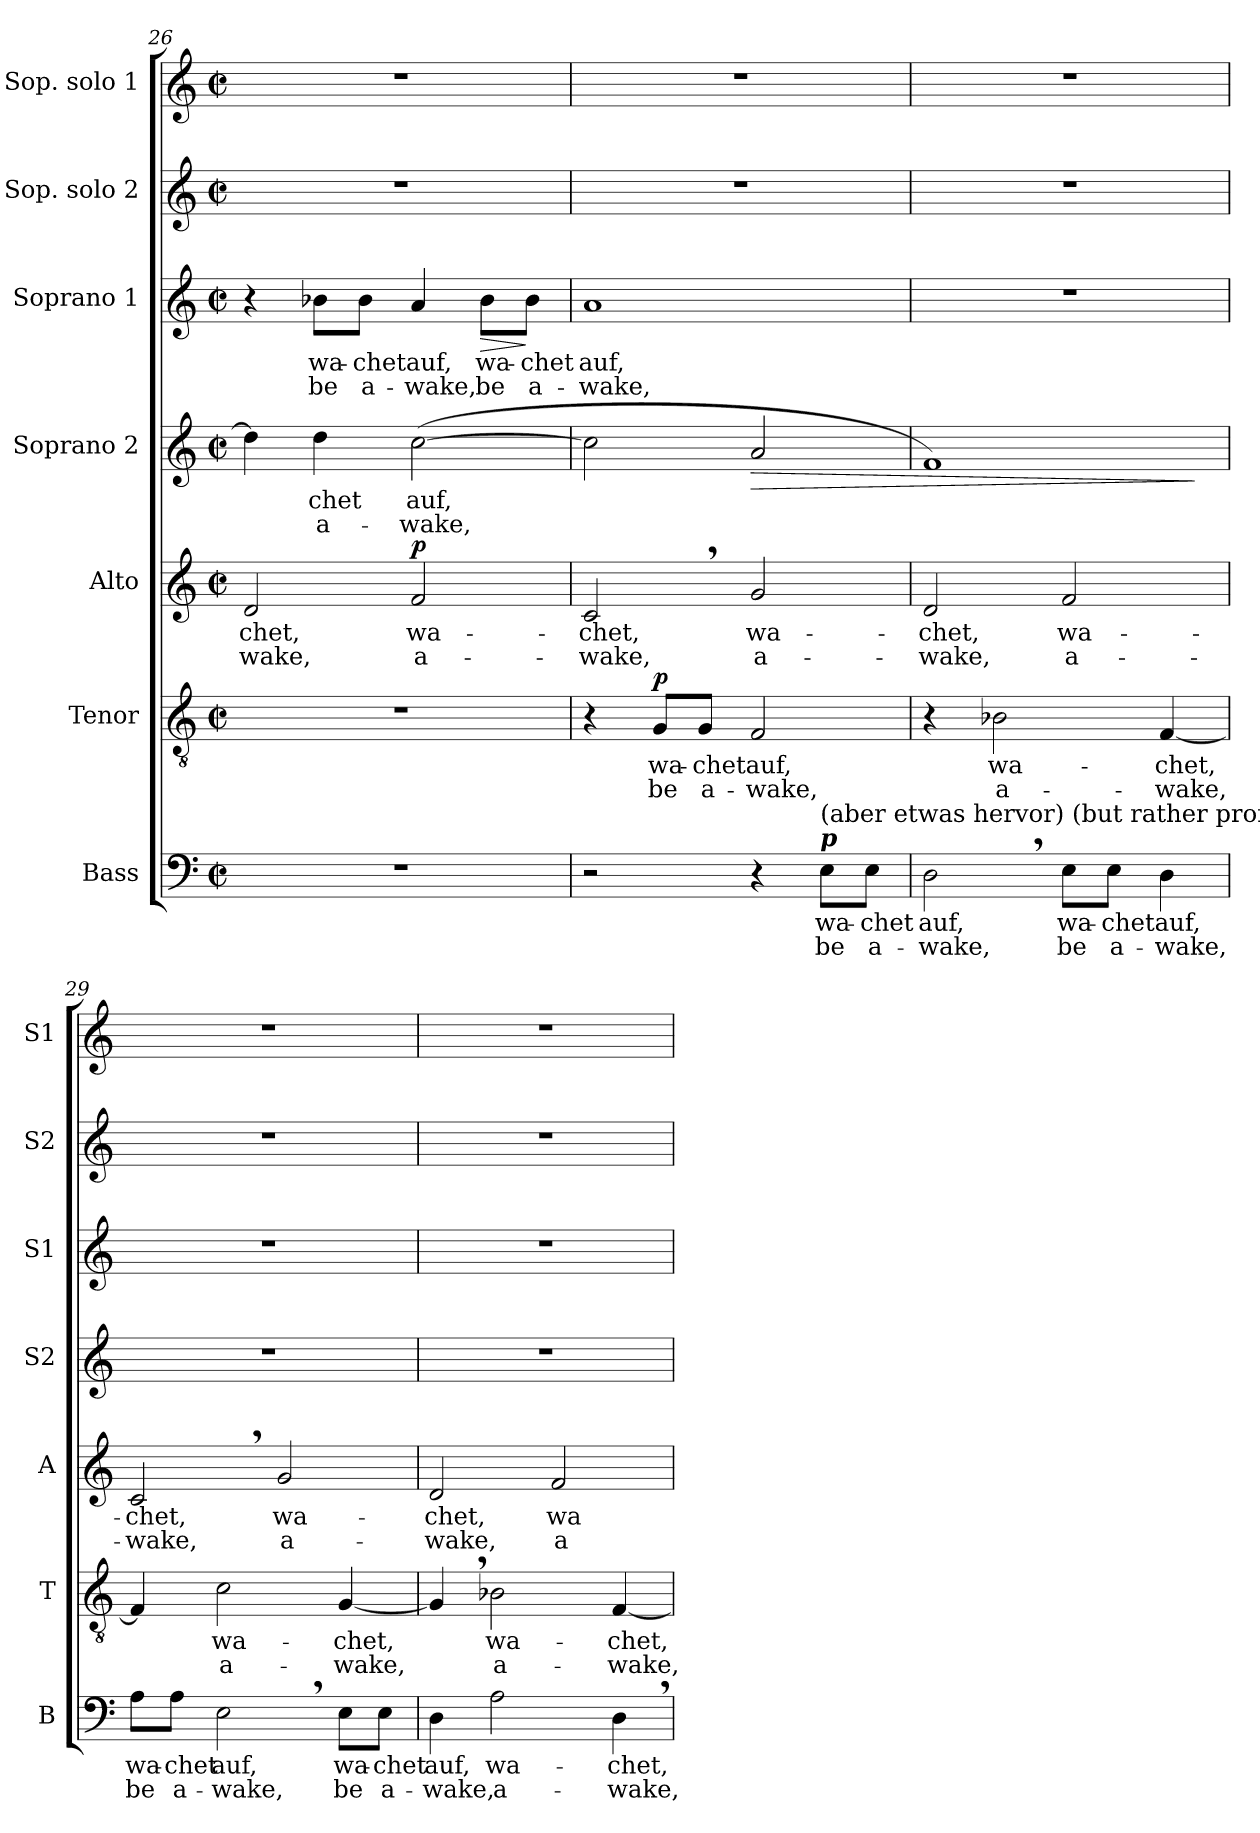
**kern	**text	**text	**kern	**text	**text	**dynam	**kern	**text	**text	**dynam	**kern	**text	**text	**dynam	**kern	**text	**text	**dynam	**kern	**kern
*part7	*part7	*part7	*part6	*part6	*part6	*part6	*part5	*part5	*part5	*part5	*part4	*part4	*part4	*part4	*part3	*part3	*part3	*part3	*part2	*part1
*staff7	*staff7	*staff7	*staff6	*staff6	*staff6	*staff6	*staff5	*staff5	*staff5	*staff5	*staff4	*staff4	*staff4	*staff4	*staff3	*staff3	*staff3	*staff3	*staff2	*staff1
*I"Bass	*	*	*I"Tenor	*	*	*	*I"Alto	*	*	*	*I"Soprano 2	*	*	*	*I"Soprano 1	*	*	*	*I"Sop. solo 2	*I"Sop. solo 1
*I'B	*	*	*I'T	*	*	*	*I'A	*	*	*	*I'S2	*	*	*	*I'S1	*	*	*	*I'S2	*I'S1
!!LO:PB:g=z
*clefF4	*	*	*clefGv2	*	*	*	*clefG2	*	*	*	*clefG2	*	*	*	*clefG2	*	*	*	*clefG2	*clefG2
*k[]	*	*	*k[]	*	*	*	*k[]	*	*	*	*k[]	*	*	*	*k[]	*	*	*	*k[]	*k[]
*C:	*	*	*C:	*	*	*	*C:	*	*	*	*C:	*	*	*	*C:	*	*	*	*C:	*C:
*M2/2	*	*	*M2/2	*	*	*	*M2/2	*	*	*	*M2/2	*	*	*	*M2/2	*	*	*	*M2/2	*M2/2
*met(c|)	*	*	*met(c|)	*	*	*	*met(c|)	*	*	*	*met(c|)	*	*	*	*met(c|)	*	*	*	*met(c|)	*met(c|)
=26	=26	=26	=26	=26	=26	=26	=26	=26	=26	=26	=26	=26	=26	=26	=26	=26	=26	=26	=26	=26
!	!	!	!	!	!	!	!	!LO:LY:b	!LO:LY:b	!	!	!	!	!	!	!	!	!	!	!
1r	.	.	1r	.	.	.	2d/	-chet,	-wake,	.	4dd\]	.	.	.	4r	.	.	.	1r	1r
!	!	!	!	!	!	!	!	!	!	!	!	!LO:LY:b	!LO:LY:b	!	!	!	!	!	!	!
!	!	!	!	!	!	!	!	!	!	!	!	!	!	!	!	!LO:LY:b	!LO:LY:b	!	!	!
.	.	.	.	.	.	.	.	.	.	.	4dd\	-chet	a-	.	8b-X\L	wa-	be	.	.	.
!	!	!	!	!	!	!	!	!	!	!	!	!	!	!	!	!LO:LY:b	!LO:LY:b	!	!	!
.	.	.	.	.	.	.	.	.	.	.	.	.	.	.	8b-\J	-chet	a-	.	.	.
!	!	!	!	!	!	!	!	!LO:LY:b	!LO:LY:b	!	!	!	!	!	!	!	!	!	!	!
!	!	!	!	!	!	!	!	!	!	!	!	!LO:LY:b	!LO:LY:b	!	!	!	!	!	!	!
!	!	!	!	!	!	!	!	!	!	!LO:DY:a	!	!	!	!	!	!LO:LY:b	!LO:LY:b	!	!	!
.	.	.	.	.	.	.	2f/	wa-	a-	p	(>[2cc\	auf,	-wake,	.	4a/	auf,	-wake,	.	.	.
!	!	!	!	!	!	!	!	!	!	!	!	!	!	!	!	!LO:LY:b	!LO:LY:b	!LO:HP:b	!	!
.	.	.	.	.	.	.	.	.	.	.	.	.	.	.	8b-\L	wa-	be	>	.	.
!	!	!	!	!	!	!	!	!	!	!	!	!	!	!	!	!LO:LY:b	!LO:LY:b	!	!	!
.	.	.	.	.	.	.	.	.	.	.	.	.	.	.	8b-\J	-chet	a-	]	.	.
=27	=27	=27	=27	=27	=27	=27	=27	=27	=27	=27	=27	=27	=27	=27	=27	=27	=27	=27	=27	=27
!	!	!	!	!	!	!	!	!LO:LY:b	!LO:LY:b	!	!	!	!	!	!	!	!	!	!	!
!	!	!	!	!	!	!	!	!	!	!	!	!	!	!	!	!LO:LY:b	!LO:LY:b	!	!	!
2r	.	.	4r	.	.	.	2c,>/	-chet,	-wake,	.	2cc\]	.	.	.	1a	auf,	-wake,	.	1r	1r
!	!	!	!	!LO:LY:b	!LO:LY:b	!LO:DY:a	!	!	!	!	!	!	!	!	!	!	!	!	!	!
.	.	.	8G/L	wa-	be	p	.	.	.	.	.	.	.	.	.	.	.	.	.	.
!	!	!	!	!LO:LY:b	!LO:LY:b	!	!	!	!	!	!	!	!	!	!	!	!	!	!	!
.	.	.	8G/J	-chet	a-	.	.	.	.	.	.	.	.	.	.	.	.	.	.	.
!	!	!	!	!LO:LY:b	!LO:LY:b	!	!	!	!	!	!	!	!	!	!	!	!	!	!	!
!	!	!	!	!	!	!	!	!LO:LY:b	!LO:LY:b	!	!	!	!	!LO:HP:b	!	!	!	!	!	!
4r	.	.	2F/	auf,	-wake,	.	2g/	wa-	a-	.	2a/	.	.	>	.	.	.	.	.	.
!LO:TX:a:Bi:t=p	!	!	!	!	!	!	!	!	!	!	!	!	!	!	!	!	!	!	!	!
!LO:TX:a:t=(aber etwas hervor) (but rather prominent)	!	!	!	!	!	!	!	!	!	!	!	!	!	!	!	!	!	!	!	!
!	!LO:LY:b	!LO:LY:b	!	!	!	!	!	!	!	!	!	!	!	!	!	!	!	!	!	!
8E\L	wa-	be	.	.	.	.	.	.	.	.	.	.	.	.	.	.	.	.	.	.
!	!LO:LY:b	!LO:LY:b	!	!	!	!	!	!	!	!	!	!	!	!	!	!	!	!	!	!
8E\J	-chet	a-	.	.	.	.	.	.	.	.	.	.	.	.	.	.	.	.	.	.
=28	=28	=28	=28	=28	=28	=28	=28	=28	=28	=28	=28	=28	=28	=28	=28	=28	=28	=28	=28	=28
!	!LO:LY:b	!LO:LY:b	!	!	!	!	!	!	!	!	!	!	!	!	!	!	!	!	!	!
!	!	!	!	!	!	!	!	!LO:LY:b	!LO:LY:b	!	!	!	!	!	!	!	!	!	!	!
2D,>\	auf,	-wake,	4r	.	.	.	2d/	-chet,	-wake,	.	1f)	.	.	.	1r	.	.	.	1r	1r
!	!	!	!	!LO:LY:b	!LO:LY:b	!	!	!	!	!	!	!	!	!	!	!	!	!	!	!
.	.	.	2B-X\	wa-	a-	.	.	.	.	.	.	.	.	.	.	.	.	.	.	.
!	!LO:LY:b	!LO:LY:b	!	!	!	!	!	!	!	!	!	!	!	!	!	!	!	!	!	!
!	!	!	!	!	!	!	!	!LO:LY:b	!LO:LY:b	!	!	!	!	!	!	!	!	!	!	!
8E\L	wa-	be	.	.	.	.	2f/	wa-	a-	.	.	.	.	.	.	.	.	.	.	.
!	!LO:LY:b	!LO:LY:b	!	!	!	!	!	!	!	!	!	!	!	!	!	!	!	!	!	!
8E\J	-chet	a-	.	.	.	.	.	.	.	.	.	.	.	.	.	.	.	.	.	.
!	!LO:LY:b	!LO:LY:b	!	!	!	!	!	!	!	!	!	!	!	!	!	!	!	!	!	!
!	!	!	!	!LO:LY:b	!LO:LY:b	!	!	!	!	!	!	!	!	!	!	!	!	!	!	!
4D\	auf,	-wake,	[4F/	-chet,	-wake,	.	.	.	.	.	.	.	.	.	.	.	.	.	.	.
.	.	.	.	.	.	.	.	.	.	.	.	.	.	]	.	.	.	.	.	.
=29	=29	=29	=29	=29	=29	=29	=29	=29	=29	=29	=29	=29	=29	=29	=29	=29	=29	=29	=29	=29
!	!LO:LY:b	!LO:LY:b	!	!	!	!	!	!	!	!	!	!	!	!	!	!	!	!	!	!
!	!	!	!	!	!	!	!	!LO:LY:b	!LO:LY:b	!	!	!	!	!	!	!	!	!	!	!
8A\L	wa-	be	4F/]	.	.	.	2c,>/	-chet,	-wake,	.	1r	.	.	.	1r	.	.	.	1r	1r
!	!LO:LY:b	!LO:LY:b	!	!	!	!	!	!	!	!	!	!	!	!	!	!	!	!	!	!
8A\J	-chet	a-	.	.	.	.	.	.	.	.	.	.	.	.	.	.	.	.	.	.
!	!LO:LY:b	!LO:LY:b	!	!	!	!	!	!	!	!	!	!	!	!	!	!	!	!	!	!
!	!	!	!	!LO:LY:b	!LO:LY:b	!	!	!	!	!	!	!	!	!	!	!	!	!	!	!
2E,>\	auf,	-wake,	2c\	wa-	a-	.	.	.	.	.	.	.	.	.	.	.	.	.	.	.
!	!	!	!	!	!	!	!	!LO:LY:b	!LO:LY:b	!	!	!	!	!	!	!	!	!	!	!
.	.	.	.	.	.	.	2g/	wa-	a-	.	.	.	.	.	.	.	.	.	.	.
!	!LO:LY:b	!LO:LY:b	!	!	!	!	!	!	!	!	!	!	!	!	!	!	!	!	!	!
!	!	!	!	!LO:LY:b	!LO:LY:b	!	!	!	!	!	!	!	!	!	!	!	!	!	!	!
8E\L	wa-	be	[4G/	-chet,	-wake,	.	.	.	.	.	.	.	.	.	.	.	.	.	.	.
!	!LO:LY:b	!LO:LY:b	!	!	!	!	!	!	!	!	!	!	!	!	!	!	!	!	!	!
8E\J	-chet	a-	.	.	.	.	.	.	.	.	.	.	.	.	.	.	.	.	.	.
!!LO:LB:g=z
=30	=30	=30	=30	=30	=30	=30	=30	=30	=30	=30	=30	=30	=30	=30	=30	=30	=30	=30	=30	=30
!	!LO:LY:b	!LO:LY:b	!	!	!	!	!	!	!	!	!	!	!	!	!	!	!	!	!	!
!	!	!	!	!	!	!	!	!LO:LY:b	!LO:LY:b	!	!	!	!	!	!	!	!	!	!	!
4D\	auf,	-wake,	4G,>/]	.	.	.	2d/	-chet,	-wake,	.	1r	.	.	.	1r	.	.	.	1r	1r
!	!LO:LY:b	!LO:LY:b	!	!	!	!	!	!	!	!	!	!	!	!	!	!	!	!	!	!
!	!	!	!	!LO:LY:b	!LO:LY:b	!	!	!	!	!	!	!	!	!	!	!	!	!	!	!
2A\	wa-	a-	2B-X\	wa-	a-	.	.	.	.	.	.	.	.	.	.	.	.	.	.	.
!	!	!	!	!	!	!	!	!LO:LY:b	!LO:LY:b	!	!	!	!	!	!	!	!	!	!	!
.	.	.	.	.	.	.	2f/	wa-	a-	.	.	.	.	.	.	.	.	.	.	.
!	!LO:LY:b	!LO:LY:b	!	!	!	!	!	!	!	!	!	!	!	!	!	!	!	!	!	!
!	!	!	!	!LO:LY:b	!LO:LY:b	!	!	!	!	!	!	!	!	!	!	!	!	!	!	!
4D,>\	-chet,	-wake,	[4F/	-chet,	-wake,	.	.	.	.	.	.	.	.	.	.	.	.	.	.	.
=	=	=	=	=	=	=	=	=	=	=	=	=	=	=	=	=	=	=	=	=
*-	*-	*-	*-	*-	*-	*-	*-	*-	*-	*-	*-	*-	*-	*-	*-	*-	*-	*-	*-	*-
